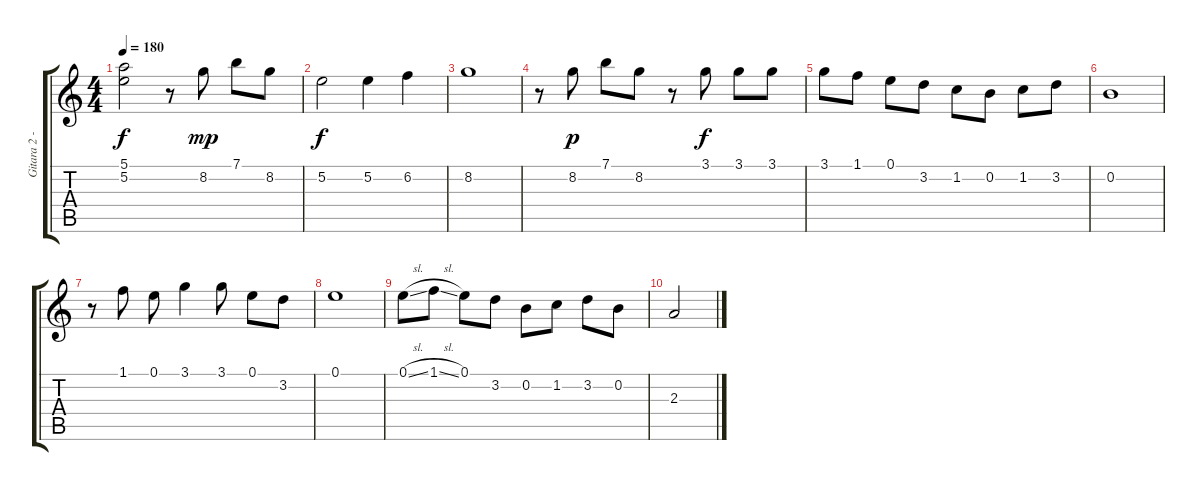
\track ("Gitara 2 - Andrzej Czamara" "Gitara 2 -") {instrument acousticguitarnylon}
\staff {score tabs}
\tuning (E4 B3 G3 D3 A2 E2) {hide}
\ts (4 4)
\tempo 180
\clef g2
\ks c
(5.1 5.2).2{dy f} r.8 8.2.8{dy mp} 7.1.8 8.2.8 |
5.2.2{dy f} 5.2.4 6.2.4 |
8.2.1 |
r.8 8.2.8{dy p} 7.1.8 8.2.8 r.8 3.1.8{dy f} 3.1.8 3.1.8 |
3.1.8 1.1.8 0.1.8 3.2.8 1.2.8 0.2.8 1.2.8 3.2.8 |
0.2.1 |
r.8 1.1.8 0.1.8 3.1.4 3.1.8 0.1.8 3.2.8 |
0.1.1 |
0.1{sl}.8 1.1{sl}.8 0.1.8 3.2.8 0.2.8 1.2.8 3.2.8 0.2.8 |
2.3.2
